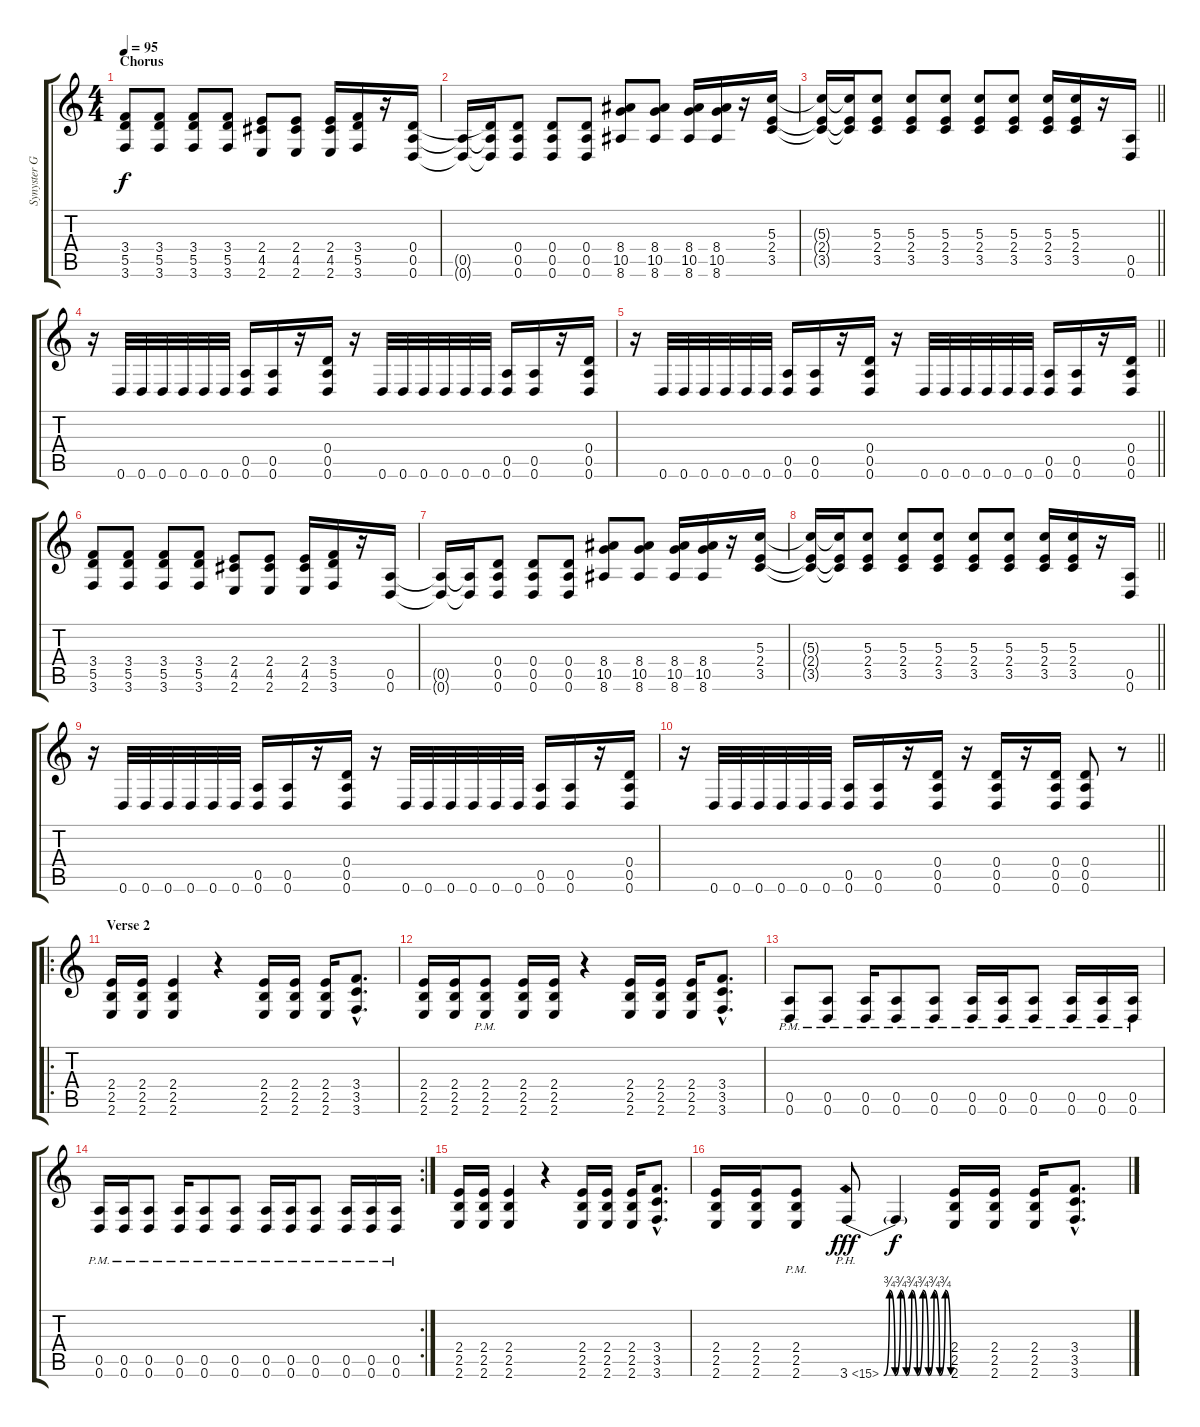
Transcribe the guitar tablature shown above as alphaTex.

\track ("Synyster Gates" "Synyster G") {instrument distortionguitar}
\staff {score tabs}
\tuning (E4 B3 G3 D3 A2 D2) {hide}
\ts (4 4)
\section ("" "Chorus")
\tempo 95
\clef g2
\ks c
(3.4 5.5 3.6).8{dy f} (3.4 5.5 3.6).8 (3.4 5.5 3.6).8 (3.4 5.5 3.6).8 (2.4 4.5 2.6).8 (2.4 4.5 2.6).8 (2.4 4.5 2.6).16 (3.4 5.5 3.6).16 r.16 (0.4 0.5 0.6).16 |
(0.5{t} 0.6{t}).16 (0.4{t} 0.5{t} 0.6{t}).16 (0.4 0.5 0.6).8 (0.4 0.5 0.6).8 (0.4 0.5 0.6).8 (8.4 10.5 8.6).8 (8.4 10.5 8.6).8 (8.4 10.5 8.6).16 (8.4 10.5 8.6).16 r.16 (5.3 2.4 3.5).16 |
\barLineRight lightlight
(5.3{t} 2.4{t} 3.5{t}).16 (5.3{t} 2.4{t} 3.5{t}).16 (5.3 2.4 3.5).8 (5.3 2.4 3.5).8 (5.3 2.4 3.5).8 (5.3 2.4 3.5).8 (5.3 2.4 3.5).8 (5.3 2.4 3.5).16 (5.3 2.4 3.5).16 r.16 (0.5 0.6).16 |
r.16 0.6.32 0.6.32 0.6.32 0.6.32 0.6.32 0.6.32 (0.5 0.6).16 (0.5 0.6).16 r.16 (0.4 0.5 0.6).16 r.16 0.6.32 0.6.32 0.6.32 0.6.32 0.6.32 0.6.32 (0.5 0.6).16 (0.5 0.6).16 r.16 (0.4 0.5 0.6).16 |
\barLineRight lightlight
r.16 0.6.32 0.6.32 0.6.32 0.6.32 0.6.32 0.6.32 (0.5 0.6).16 (0.5 0.6).16 r.16 (0.4 0.5 0.6).16 r.16 0.6.32 0.6.32 0.6.32 0.6.32 0.6.32 0.6.32 (0.5 0.6).16 (0.5 0.6).16 r.16 (0.4 0.5 0.6).16 |
(3.4 5.5 3.6).8 (3.4 5.5 3.6).8 (3.4 5.5 3.6).8 (3.4 5.5 3.6).8 (2.4 4.5 2.6).8 (2.4 4.5 2.6).8 (2.4 4.5 2.6).16 (3.4 5.5 3.6).16 r.16 (0.5 0.6).16 |
(0.5{t} 0.6{t}).16 (0.5{t} 0.6{t}).16 (0.4 0.5 0.6).8 (0.4 0.5 0.6).8 (0.4 0.5 0.6).8 (8.4 10.5 8.6).8 (8.4 10.5 8.6).8 (8.4 10.5 8.6).16 (8.4 10.5 8.6).16 r.16 (5.3 2.4 3.5).16 |
\barLineRight lightlight
(5.3{t} 2.4{t} 3.5{t}).16 (5.3{t} 2.4{t} 3.5{t}).16 (5.3 2.4 3.5).8 (5.3 2.4 3.5).8 (5.3 2.4 3.5).8 (5.3 2.4 3.5).8 (5.3 2.4 3.5).8 (5.3 2.4 3.5).16 (5.3 2.4 3.5).16 r.16 (0.5 0.6).16 |
r.16 0.6.32 0.6.32 0.6.32 0.6.32 0.6.32 0.6.32 (0.5 0.6).16 (0.5 0.6).16 r.16 (0.4 0.5 0.6).16 r.16 0.6.32 0.6.32 0.6.32 0.6.32 0.6.32 0.6.32 (0.5 0.6).16 (0.5 0.6).16 r.16 (0.4 0.5 0.6).16 |
\barLineRight lightlight
r.16 0.6.32 0.6.32 0.6.32 0.6.32 0.6.32 0.6.32 (0.5 0.6).16 (0.5 0.6).16 r.16 (0.4 0.5 0.6).16 r.16 (0.4 0.5 0.6).16 r.16 (0.4 0.5 0.6).16 (0.4 0.5 0.6).8 r.8 |
\ro
\section ("" "Verse 2")
(2.4 2.5 2.6).16 (2.4 2.5 2.6).16 (2.4 2.5 2.6).4 r.4 (2.4 2.5 2.6).16 (2.4 2.5 2.6).16 (2.4 2.5 2.6).16 (3.4{hac} 3.5{hac} 3.6{hac}).8{d} |
(2.4 2.5 2.6).16 (2.4 2.5 2.6).16 (2.4{pm} 2.5{pm} 2.6{pm}).8 (2.4 2.5 2.6).16 (2.4 2.5 2.6).16 r.4 (2.4 2.5 2.6).16 (2.4 2.5 2.6).16 (2.4 2.5 2.6).16 (3.4{hac} 3.5{hac} 3.6{hac}).8{d} |
(0.5{pm} 0.6{pm}).8 (0.5{pm} 0.6{pm}).8 (0.5{pm} 0.6{pm}).16 (0.5{pm} 0.6{pm}).8 (0.5{pm} 0.6{pm}).8 (0.5{pm} 0.6{pm}).16 (0.5{pm} 0.6{pm}).16 (0.5{pm} 0.6{pm}).8 (0.5{pm} 0.6{pm}).16 (0.5{pm} 0.6{pm}).16 (0.5{pm} 0.6{pm}).16 |
\rc 2
(0.5{pm} 0.6{pm}).16 (0.5{pm} 0.6{pm}).16 (0.5{pm} 0.6{pm}).8 (0.5{pm} 0.6{pm}).16 (0.5{pm} 0.6{pm}).8 (0.5{pm} 0.6{pm}).8 (0.5{pm} 0.6{pm}).16 (0.5{pm} 0.6{pm}).16 (0.5{pm} 0.6{pm}).8 (0.5{pm} 0.6{pm}).16 (0.5{pm} 0.6{pm}).16 (0.5{pm} 0.6{pm}).16 |
(2.4 2.5 2.6).16 (2.4 2.5 2.6).16 (2.4 2.5 2.6).4 r.4 (2.4 2.5 2.6).16 (2.4 2.5 2.6).16 (2.4 2.5 2.6).16 (3.4{hac} 3.5{hac} 3.6{hac}).8{d} |
(2.4 2.5 2.6).16 (2.4 2.5 2.6).16 (2.4{pm} 2.5{pm} 2.6{pm}).8 3.6{be (custom 0 0 5 3 10 0 15 3 20 0 25 3 30 0 35 3 40 0 45 3 50 0 55 3 60 0) ph 12}.8{dy fff instrument guitarharmonics} 3.6{t}.4{dy f} (2.4 2.5 2.6).16{instrument distortionguitar} (2.4 2.5 2.6).16 (2.4 2.5 2.6).16 (3.4{hac} 3.5{hac} 3.6{hac}).8{d}
